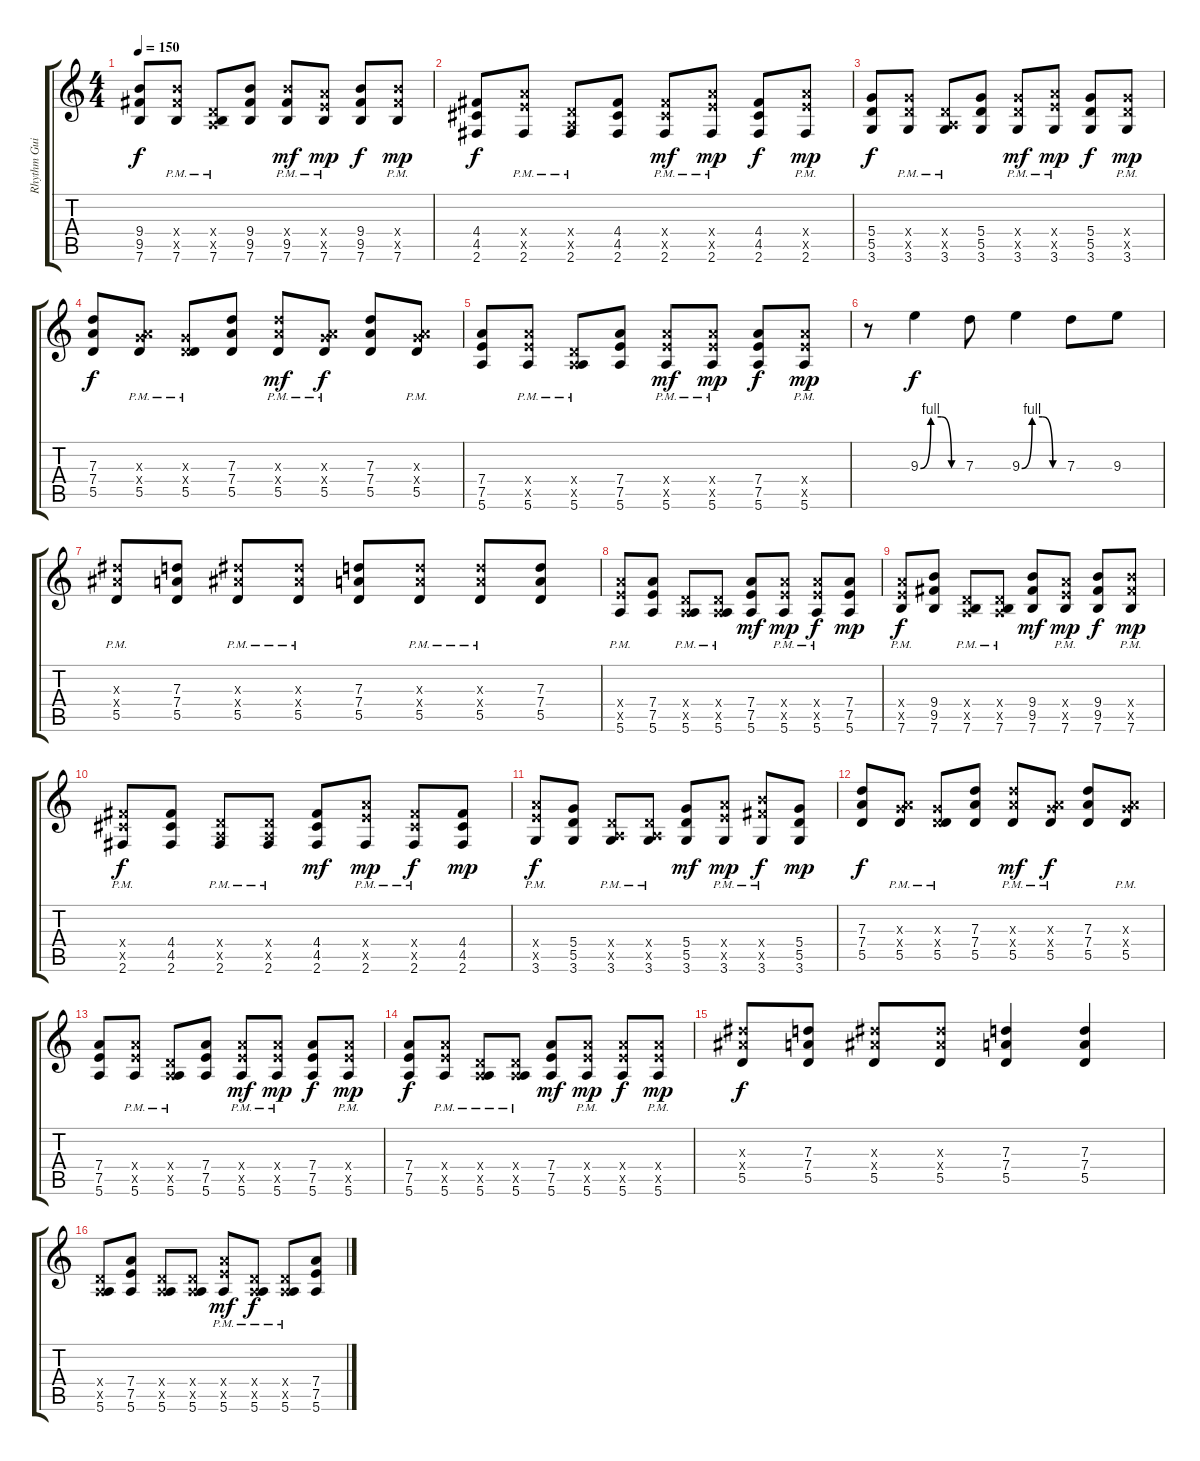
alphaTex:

\track ("Rhythm Guitar" "Rhythm Gui") {instrument distortionguitar}
\staff {score tabs}
\tuning (E4 B3 G3 D3 A2 E2) {hide}
\ts (4 4)
\tempo 150
\clef g2
\ks c
(9.4 9.5 7.6).8{dy f} (9.4{x} 9.5{x} 7.6{pm}).8 (0.4{x} 0.5{x} 7.6{pm}).8 (9.4 9.5 7.6).8 (9.4{x} 9.5 7.6{pm}).8{dy mf} (7.4{x} 7.5{x} 7.6{pm}).8{dy mp} (9.4 9.5 7.6).8{dy f} (9.4{x} 9.5{x} 7.6{pm}).8{dy mp} |
(4.4 4.5 2.6).8{dy f} (7.4{x} 7.5{x} 2.6{pm}).8 (0.4{x} 0.5{x} 2.6{pm}).8 (4.4 4.5 2.6).8 (4.4{x} 4.5{x} 2.6{pm}).8{dy mf} (7.4{x} 7.5{x} 2.6{pm}).8{dy mp} (4.4 4.5 2.6).8{dy f} (7.4{x} 7.5{x} 2.6{pm}).8{dy mp} |
(5.4 5.5 3.6).8{dy f} (5.4{x} 5.5{x} 3.6{pm}).8 (0.4{x} 0.5{x} 3.6{pm}).8 (5.4 5.5 3.6).8 (5.4{x} 5.5{x} 3.6{pm}).8{dy mf} (7.4{x} 7.5{x} 3.6{pm}).8{dy mp} (5.4 5.5 3.6).8{dy f} (5.4{x} 5.5{x} 3.6{pm}).8{dy mp} |
(7.3 7.4 5.5).8{dy f} (0.3{x} 7.4{x} 5.5{pm}).8 (0.3{x} 0.4{x} 5.5{pm}).8 (7.3 7.4 5.5).8 (7.3{x} 7.4{x} 5.5{pm}).8{dy mf} (0.3{x} 7.4{x} 5.5{pm}).8{dy f} (7.3 7.4 5.5).8 (0.3{x} 7.4{x} 5.5{pm}).8 |
(7.4 7.5 5.6).8 (7.4{x} 7.5{x} 5.6{pm}).8 (0.4{x} 0.5{x} 5.6{pm}).8 (7.4 7.5 5.6).8 (7.4{x} 7.5{x} 5.6{pm}).8{dy mf} (7.4{x} 7.5{x} 5.6{pm}).8{dy mp} (7.4 7.5 5.6).8{dy f} (7.4{x} 7.5{x} 5.6{pm}).8{dy mp} |
r.8 9.3{be (custom 0 0 15 4 30 4 45 0 60 0)}.4{dy f} 7.3.8 9.3{be (custom 0 0 15 4 30 4 45 0 60 0)}.4 7.3.8 9.3.8 |
(8.3{x} 8.4{x} 5.5{pm}).8 (7.3 7.4 5.5).8 (8.3{x} 8.4{x} 5.5{pm}).8 (8.3{x} 8.4{x} 5.5{pm}).8 (7.3 7.4 5.5).8 (7.3{x} 7.4{x} 5.5{pm}).8 (7.3{x} 7.4{x} 5.5{pm}).8 (7.3 7.4 5.5).8 |
(7.4{x} 7.5{x} 5.6{pm}).8 (7.4 7.5 5.6).8 (0.4{x} 0.5{x} 5.6{pm}).8 (0.4{x} 0.5{x} 5.6{pm}).8 (7.4 7.5 5.6).8{dy mf} (7.4{x} 7.5{x} 5.6{pm}).8{dy mp} (7.4{x} 7.5{x} 5.6{pm}).8{dy f} (7.4 7.5 5.6).8{dy mp} |
(7.4{x} 7.5{x} 7.6{pm}).8{dy f} (9.4 9.5 7.6).8 (0.4{x} 0.5{x} 7.6{pm}).8 (0.4{x} 0.5{x} 7.6{pm}).8 (9.4 9.5 7.6).8{dy mf} (7.4{x} 7.5{x} 7.6{pm}).8{dy mp} (9.4 9.5 7.6).8{dy f} (9.4{x} 9.5{x} 7.6{pm}).8{dy mp} |
(4.4{x} 4.5{x} 2.6{pm}).8{dy f} (4.4 4.5 2.6).8 (0.4{x} 0.5{x} 2.6{pm}).8 (0.4{x} 0.5{x} 2.6{pm}).8 (4.4 4.5 2.6).8{dy mf} (7.4{x} 7.5{x} 2.6{pm}).8{dy mp} (4.4{x} 4.5{x} 2.6{pm}).8{dy f} (4.4 4.5 2.6).8{dy mp} |
(7.4{x} 7.5{x} 3.6{pm}).8{dy f} (5.4 5.5 3.6).8 (0.4{x} 0.5{x} 3.6{pm}).8 (0.4{x} 0.5{x} 3.6{pm}).8 (5.4 5.5 3.6).8{dy mf} (7.4{x} 7.5{x} 3.6{pm}).8{dy mp} (9.4{x} 9.5{x} 3.6{pm}).8{dy f} (5.4 5.5 3.6).8{dy mp} |
(7.3 7.4 5.5).8{dy f} (0.3{x} 7.4{x} 5.5{pm}).8 (0.3{x} 0.4{x} 5.5{pm}).8 (7.3 7.4 5.5).8 (7.3{x} 7.4{x} 5.5{pm}).8{dy mf} (0.3{x} 7.4{x} 5.5{pm}).8{dy f} (7.3 7.4 5.5).8 (0.3{x} 7.4{x} 5.5{pm}).8 |
(7.4 7.5 5.6).8 (7.4{x} 7.5{x} 5.6{pm}).8 (0.4{x} 0.5{x} 5.6{pm}).8 (7.4 7.5 5.6).8 (7.4{x} 7.5{x} 5.6{pm}).8{dy mf} (7.4{x} 7.5{x} 5.6{pm}).8{dy mp} (7.4 7.5 5.6).8{dy f} (7.4{x} 7.5{x} 5.6{pm}).8{dy mp} |
(7.4 7.5 5.6).8{dy f} (7.4{x} 7.5{x} 5.6{pm}).8 (0.4{x} 0.5{x} 5.6{pm}).8 (0.4{x} 0.5{x} 5.6{pm}).8 (7.4 7.5 5.6).8{dy mf} (7.4{x} 7.5{x} 5.6{pm}).8{dy mp} (7.4{x} 7.5{x} 5.6).8{dy f} (7.4{x} 7.5{x} 5.6{pm}).8{dy mp} |
(8.3{x} 8.4{x} 5.5).8{dy f} (7.3 7.4 5.5).8 (8.3{x} 8.4{x} 5.5).8 (8.3{x} 8.4{x} 5.5).8 (7.3 7.4 5.5).4 (7.3 7.4 5.5).4 |
(0.4{x} 0.5{x} 5.6).8 (7.4 7.5 5.6).8 (0.4{x} 0.5{x} 5.6).8 (0.4{x} 0.5{x} 5.6).8 (7.4{x} 7.5{x} 5.6{pm}).8{dy mf} (0.4{x} 0.5{x} 5.6{pm}).8{dy f} (0.4{x} 0.5{x} 5.6{pm}).8 (7.4 7.5 5.6).8
